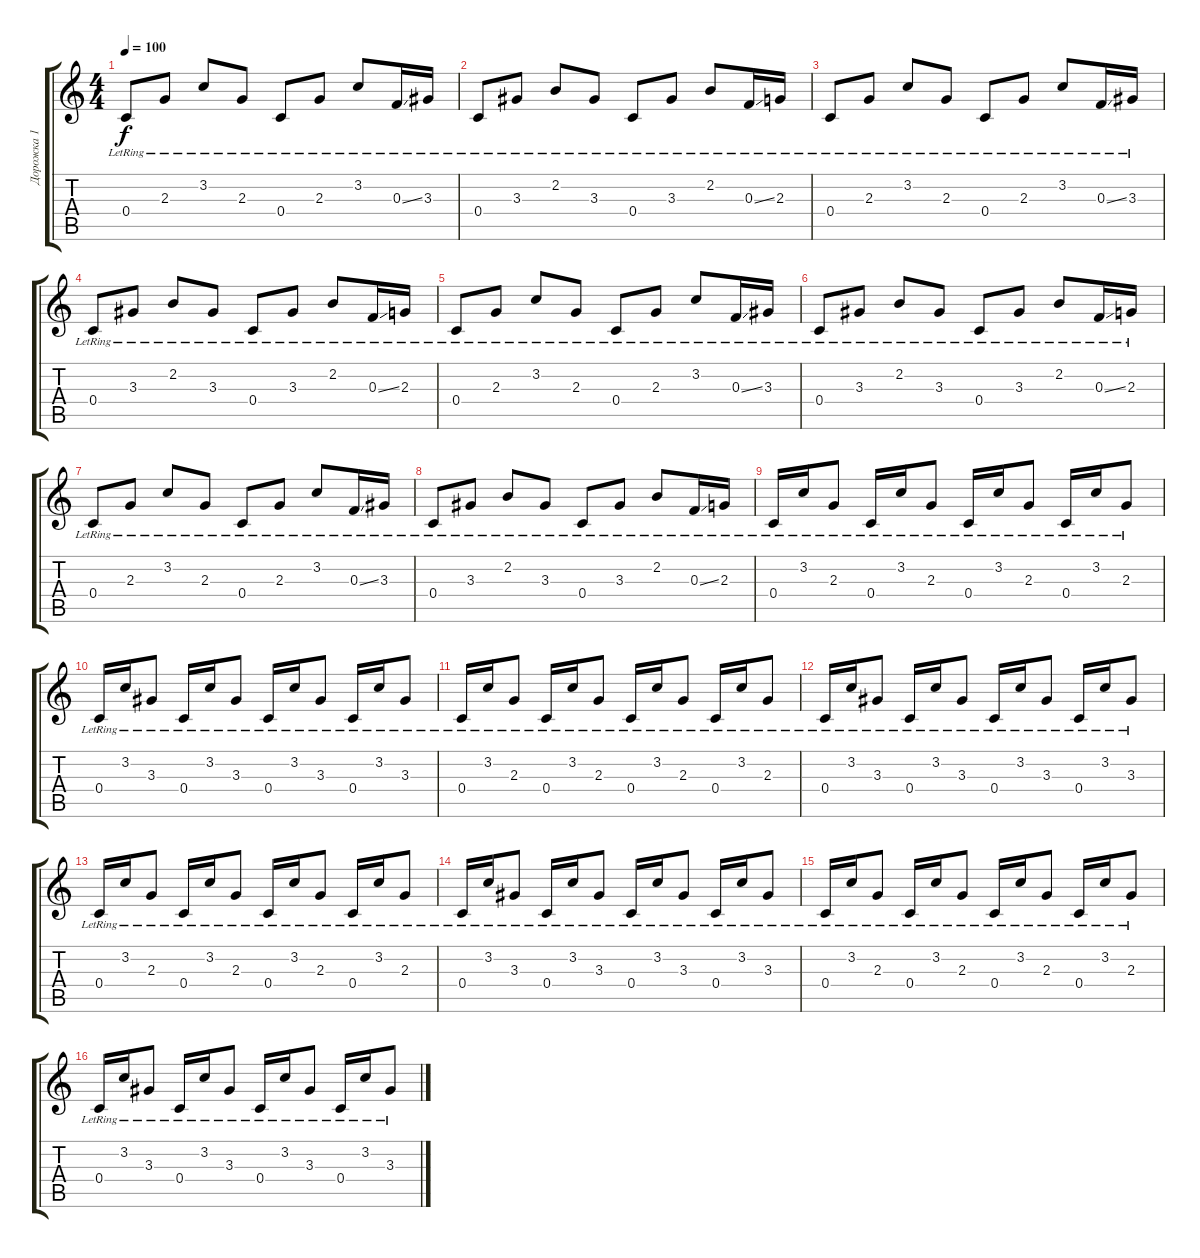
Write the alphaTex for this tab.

\track ("Дорожка 1" "Дорожка 1") {instrument electricguitarclean}
\staff {score tabs}
\tuning (D4 A3 F3 C3 G2 C2) {hide}
\ts (4 4)
\tempo 100
\clef g2
\ks c
0.4{lr}.8{dy f} 2.3{lr}.8 3.2{lr}.8 2.3{lr}.8 0.4{lr}.8 2.3{lr}.8 3.2{lr}.8 0.3{ss lr}.16 3.3{lr}.16 |
0.4{lr}.8 3.3{lr}.8 2.2{lr}.8 3.3{lr}.8 0.4{lr}.8 3.3{lr}.8 2.2{lr}.8 0.3{ss lr}.16 2.3{lr}.16 |
0.4{lr}.8 2.3{lr}.8 3.2{lr}.8 2.3{lr}.8 0.4{lr}.8 2.3{lr}.8 3.2{lr}.8 0.3{ss lr}.16 3.3{lr}.16 |
0.4{lr}.8 3.3{lr}.8 2.2{lr}.8 3.3{lr}.8 0.4{lr}.8 3.3{lr}.8 2.2{lr}.8 0.3{ss lr}.16 2.3{lr}.16 |
0.4{lr}.8 2.3{lr}.8 3.2{lr}.8 2.3{lr}.8 0.4{lr}.8 2.3{lr}.8 3.2{lr}.8 0.3{ss lr}.16 3.3{lr}.16 |
0.4{lr}.8 3.3{lr}.8 2.2{lr}.8 3.3{lr}.8 0.4{lr}.8 3.3{lr}.8 2.2{lr}.8 0.3{ss lr}.16 2.3{lr}.16 |
0.4{lr}.8 2.3{lr}.8 3.2{lr}.8 2.3{lr}.8 0.4{lr}.8 2.3{lr}.8 3.2{lr}.8 0.3{ss lr}.16 3.3{lr}.16 |
0.4{lr}.8 3.3{lr}.8 2.2{lr}.8 3.3{lr}.8 0.4{lr}.8 3.3{lr}.8 2.2{lr}.8 0.3{ss lr}.16 2.3{lr}.16 |
0.4{lr}.16 3.2{lr}.16 2.3{lr}.8 0.4{lr}.16 3.2{lr}.16 2.3{lr}.8 0.4{lr}.16 3.2{lr}.16 2.3{lr}.8 0.4{lr}.16 3.2{lr}.16 2.3{lr}.8 |
0.4{lr}.16 3.2{lr}.16 3.3{lr}.8 0.4{lr}.16 3.2{lr}.16 3.3{lr}.8 0.4{lr}.16 3.2{lr}.16 3.3{lr}.8 0.4{lr}.16 3.2{lr}.16 3.3{lr}.8 |
0.4{lr}.16 3.2{lr}.16 2.3{lr}.8 0.4{lr}.16 3.2{lr}.16 2.3{lr}.8 0.4{lr}.16 3.2{lr}.16 2.3{lr}.8 0.4{lr}.16 3.2{lr}.16 2.3{lr}.8 |
0.4{lr}.16 3.2{lr}.16 3.3{lr}.8 0.4{lr}.16 3.2{lr}.16 3.3{lr}.8 0.4{lr}.16 3.2{lr}.16 3.3{lr}.8 0.4{lr}.16 3.2{lr}.16 3.3{lr}.8 |
0.4{lr}.16 3.2{lr}.16 2.3{lr}.8 0.4{lr}.16 3.2{lr}.16 2.3{lr}.8 0.4{lr}.16 3.2{lr}.16 2.3{lr}.8 0.4{lr}.16 3.2{lr}.16 2.3{lr}.8 |
0.4{lr}.16 3.2{lr}.16 3.3{lr}.8 0.4{lr}.16 3.2{lr}.16 3.3{lr}.8 0.4{lr}.16 3.2{lr}.16 3.3{lr}.8 0.4{lr}.16 3.2{lr}.16 3.3{lr}.8 |
0.4{lr}.16 3.2{lr}.16 2.3{lr}.8 0.4{lr}.16 3.2{lr}.16 2.3{lr}.8 0.4{lr}.16 3.2{lr}.16 2.3{lr}.8 0.4{lr}.16 3.2{lr}.16 2.3{lr}.8 |
0.4{lr}.16 3.2{lr}.16 3.3{lr}.8 0.4{lr}.16 3.2{lr}.16 3.3{lr}.8 0.4{lr}.16 3.2{lr}.16 3.3{lr}.8 0.4{lr}.16 3.2{lr}.16 3.3{lr}.8
